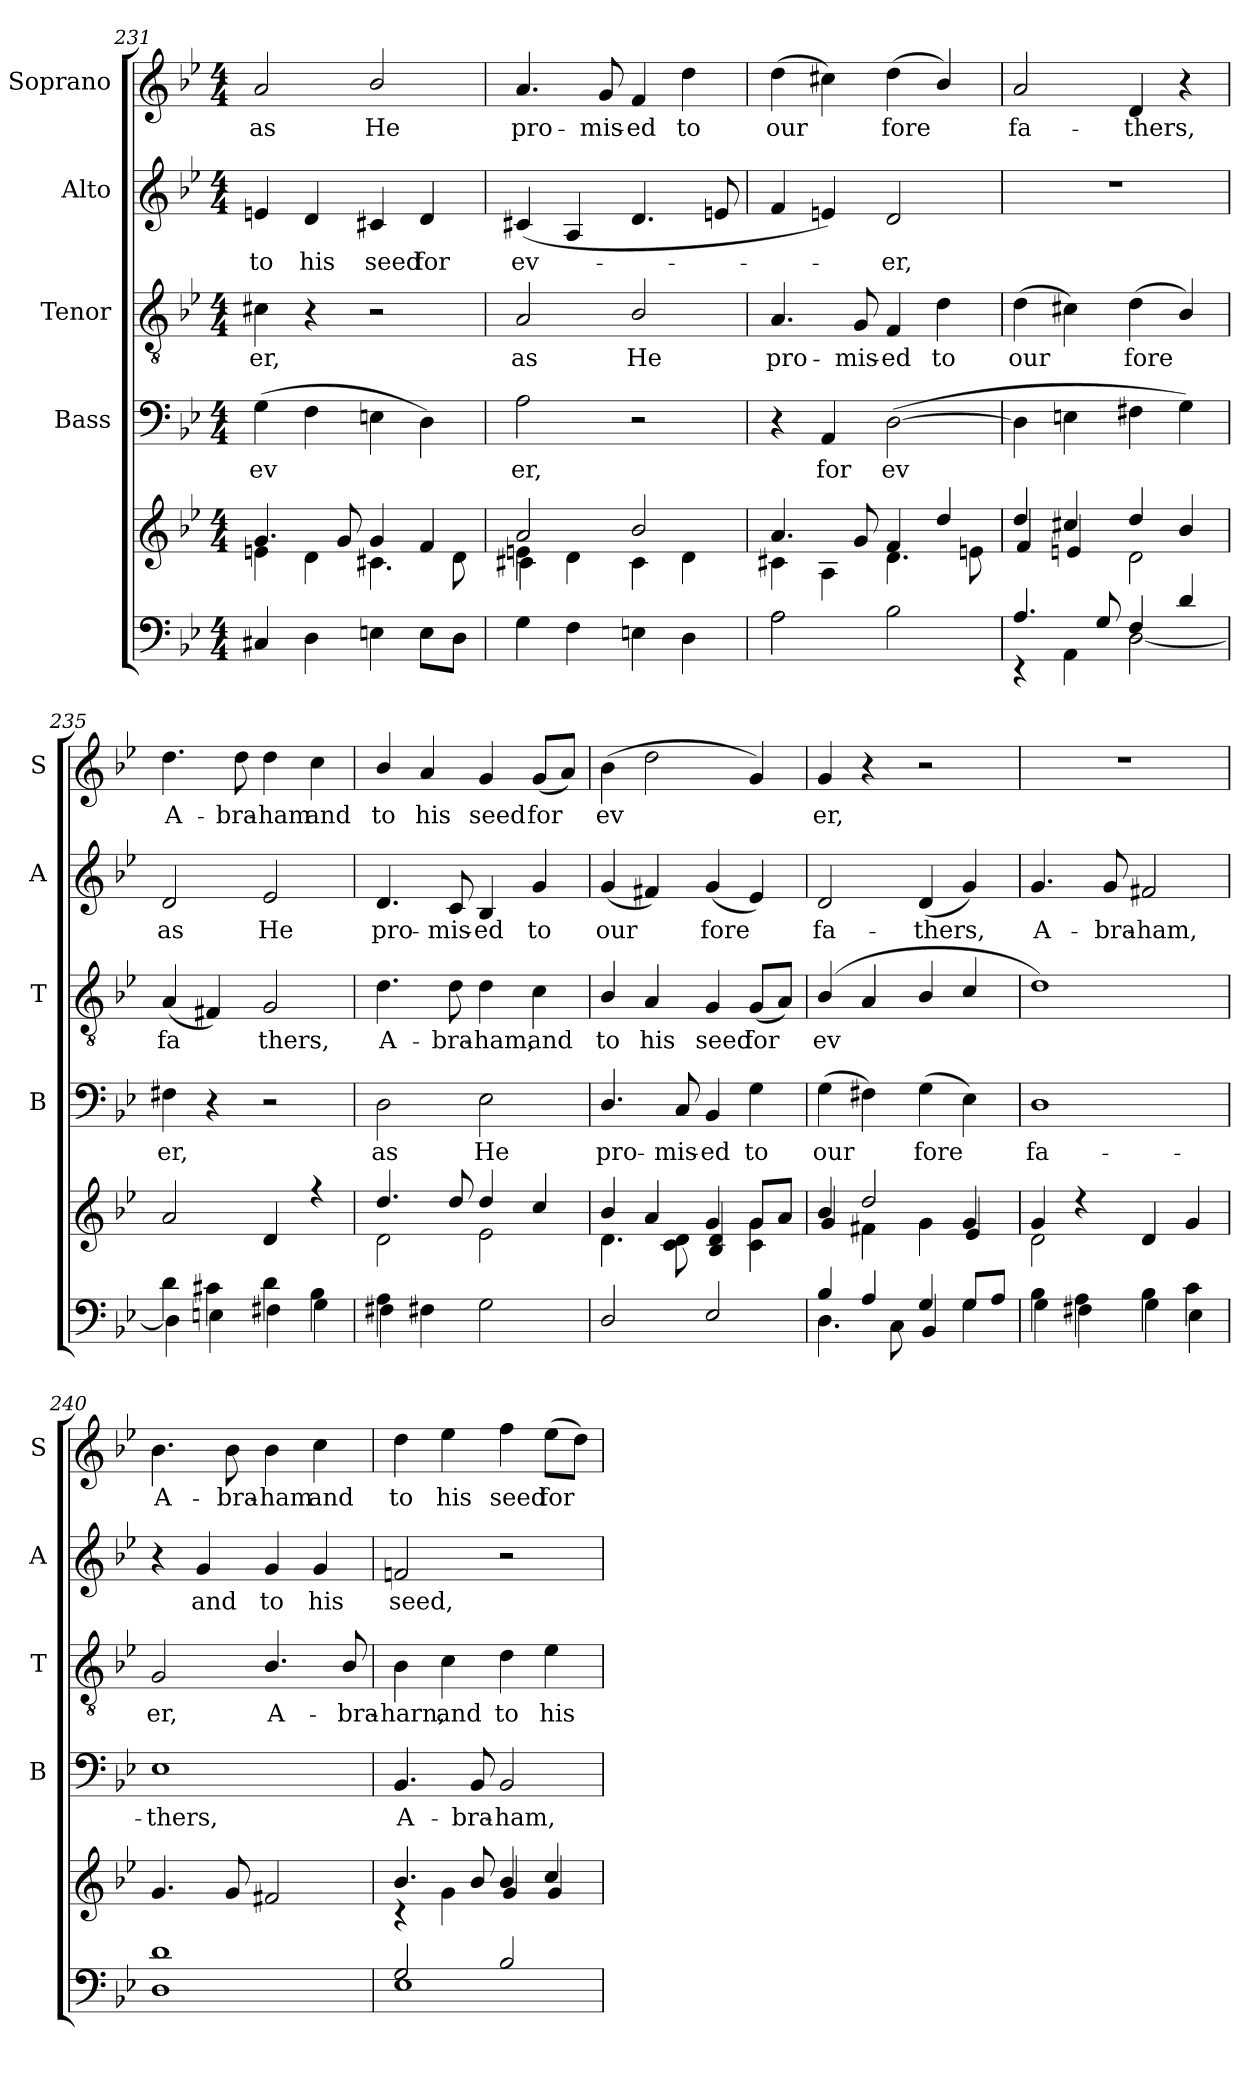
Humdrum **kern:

**kern	**kern	**kern	**text	**kern	**text	**kern	**text	**kern	**text
*part6	*part5	*part4	*part4	*part3	*part3	*part2	*part2	*part1	*part1
*staff6	*staff5	*staff4	*staff4	*staff3	*staff3	*staff2	*staff2	*staff1	*staff1
*	*	*I"Bass	*	*I"Tenor	*	*I"Alto	*	*I"Soprano	*
*	*	*I'B	*	*I'T	*	*I'A	*	*I'S	*
*clefF4	*clefG2	*clefF4	*	*clefGv2	*	*clefG2	*	*clefG2	*
*k[b-e-]	*k[b-e-]	*k[b-e-]	*	*k[b-e-]	*	*k[b-e-]	*	*k[b-e-]	*
*B-:	*B-:	*B-:	*	*B-:	*	*B-:	*	*B-:	*
*M4/4	*M4/4	*M4/4	*	*M4/4	*	*M4/4	*	*M4/4	*
=231	=231	=231	=231	=231	=231	=231	=231	=231	=231
*	*^	*	*	*	*	*	*	*	*
*	*	*^	*	*	*	*	*	*	*	*
!	!	!	!	!	!LO:LY:b	!	!LO:LY:b	!	!LO:LY:b	!	!LO:LY:b
4C#X/	1ryy	4.g/	4en\	(>4G\	ev­	4c#X\	er,	4en/	to	2a/	as
!	!	!	!	!	!	!	!	!	!LO:LY:b	!	!
4D\	.	.	4d\	4F\	.	4r	.	4d/	his	.	.
.	.	8g/	.	.	.	.	.	.	.	.	.
!	!	!	!	!	!	!	!	!	!LO:LY:b	!	!LO:LY:b
4En\	.	4g/	4.c#X\	4En\	.	2r	.	4c#X/	seed	2b-/	He
!	!	!	!	!	!	!	!	!	!LO:LY:b	!	!
8E\L	.	4f/	.	4D\)	.	.	.	4d/	for	.	.
8D\J	.	.	8d\	.	.	.	.	.	.	.	.
!!LO:PB:g=z
=232	=232	=232	=232	=232	=232	=232	=232	=232	=232	=232	=232
!	!	!	!	!	!LO:LY:b	!	!LO:LY:b	!	!LO:LY:b	!	!LO:LY:b
4G\	2a/	4en\	4c#X\	2A\	er,	2A/	as	(<4c#X/	ev-	4.a/	pro-
4F\	.	4d\	4ryy	.	.	.	.	4A/	.	.	.
!	!	!	!	!	!	!	!	!	!	!	!LO:LY:b
.	.	.	.	.	.	.	.	.	.	8g/	-mis-
!	!	!	!	!	!	!	!LO:LY:b	!	!	!	!LO:LY:b
4En\	2b-/	4c#\	2ryy	2r	.	2B-/	He	4.d/	.	4f/	-ed
!	!	!	!	!	!	!	!	!	!	!	!LO:LY:b
4D\	.	4d\	.	.	.	.	.	.	.	4dd\	to
.	.	.	.	.	.	.	.	8en/	.	.	.
*	*	*v	*v	*	*	*	*	*	*	*	*
=233	=233	=233	=233	=233	=233	=233	=233	=233	=233	=233
*^	*	*	*	*	*	*	*	*	*	*
!	!	!	!	!	!	!	!LO:LY:b	!	!	!	!LO:LY:b
2A\	2A\	4.a/	4c#X\	4r	.	4.A/	pro-	4f/	.	(>4dd\	our
!	!	!	!	!	!LO:LY:b	!	!	!	!	!	!
.	.	.	4A\	4AA/	for	.	.	4en/)	.	4cc#X\)	.
!	!	!	!	!	!	!	!LO:LY:b	!	!	!	!
.	.	8g/	.	.	.	8G/	-mis-	.	.	.	.
!	!	!	!	!	!LO:LY:b	!	!LO:LY:b	!	!LO:LY:b	!	!LO:LY:b
2B-\	2ryy	4f/	4.d\	(>[2D\	ev­	4F/	-ed	2d/	-er,	(<4dd\	fore­
!	!	!	!	!	!	!	!LO:LY:b	!	!	!	!
.	.	4dd/	.	.	.	4d\	to	.	.	4b-/)	.
.	.	.	8en\	.	.	.	.	.	.	.	.
=234	=234	=234	=234	=234	=234	=234	=234	=234	=234	=234	=234
!	!	!	!	!	!	!	!LO:LY:b	!	!	!	!LO:LY:b
4.A/	4rEE	4dd/	4f/	4D\]	.	(>4d\	our	1r	.	2a/	fa-
.	4AA\	4cc#X/	4en/	4En\	.	4c#X\)	.	.	.	.	.
8G/	.	.	.	.	.	.	.	.	.	.	.
!	!	!	!	!	!	!	!LO:LY:b	!	!	!	!LO:LY:b
4F/	[<2D\	4dd/	2d\	4F#X\	.	(<4d\	fore­	.	.	4d/	-thers,
4d/	.	4b-/	.	4G\)	.	4B-/)	.	.	.	4r	.
=235	=235	=235	=235	=235	=235	=235	=235	=235	=235	=235	=235
!	!	!	!	!	!LO:LY:b	!	!LO:LY:b	!	!LO:LY:b	!	!LO:LY:b
4d\	4D\]	2a/	1ryy	4F#X\	er,	(<4A/	fa­	2d/	as	4.dd\	A-
4c#X\	4En\	.	.	4r	.	4F#X/)	.	.	.	.	.
!	!	!	!	!	!	!	!	!	!	!	!LO:LY:b
.	.	.	.	.	.	.	.	.	.	8dd\	-bra-
!	!	!	!	!	!	!	!LO:LY:b	!	!LO:LY:b	!	!LO:LY:b
4d\	4F#X\	4d/	.	2r	.	2G/	thers,	2e-/	He	4dd\	-ham
!	!	!	!	!	!	!	!	!	!	!	!LO:LY:b
4B-\	4G\	4r	.	.	.	.	.	.	.	4cc\	and
=236	=236	=236	=236	=236	=236	=236	=236	=236	=236	=236	=236
!	!	!	!	!	!LO:LY:b	!	!LO:LY:b	!	!LO:LY:b	!	!LO:LY:b
4A\	4F#X\	4.dd/	2d\	2D\	as	4.d\	A-	4.d/	pro-	4b-/	to
!	!	!	!	!	!	!	!	!	!	!	!LO:LY:b
4F#X\	4ryy	.	.	.	.	.	.	.	.	4a/	his
!	!	!	!	!	!	!	!LO:LY:b	!	!LO:LY:b	!	!
.	.	8dd/	.	.	.	8d\	-bra-	8c/	-mis-	.	.
!	!	!	!	!	!LO:LY:b	!	!LO:LY:b	!	!LO:LY:b	!	!LO:LY:b
2G\	2ryy	4dd/	2e-\	2E-\	He	4d\	-ham,	4B-/	-ed	4g/	seed
!	!	!	!	!	!	!	!LO:LY:b	!	!LO:LY:b	!	!LO:LY:b
.	.	4cc/	.	.	.	4c\	and	4g/	to	(<8g/L	for
.	.	.	.	.	.	.	.	.	.	8a/J)	.
=237	=237	=237	=237	=237	=237	=237	=237	=237	=237	=237	=237
!	!	!	!	!	!LO:LY:b	!	!LO:LY:b	!	!LO:LY:b	!	!LO:LY:b
1ryy	2D/	4b-/	4.d\	4.D/	pro-	4B-/	to	(<4g/	our	(>4b-\	ev­
!	!	!	!	!	!	!	!LO:LY:b	!	!	!	!
.	.	4a/	.	.	.	4A/	his	4f#X/)	.	2dd\	.
!	!	!	!	!	!LO:LY:b	!	!	!	!	!	!
.	.	.	8c\ 8d\	8C/	-mis-	.	.	.	.	.	.
!	!	!	!	!	!LO:LY:b	!	!LO:LY:b	!	!LO:LY:b	!	!
.	2E-/	4g/	4B-/ 4d/	4BB-/	-ed	4G/	seed	(<4g/	fore­	.	.
!	!	!	!	!	!LO:LY:b	!	!LO:LY:b	!	!	!	!
.	.	8g/L	4c\ 4g\	4G\	to	(<8G/L	for	4e-i/)	.	4g/)	.
.	.	8a/J	.	.	.	8A/J)	.	.	.	.	.
!!LO:LB:g=z
=238	=238	=238	=238	=238	=238	=238	=238	=238	=238	=238	=238
!	!	!	!	!	!LO:LY:b	!	!LO:LY:b	!	!LO:LY:b	!	!LO:LY:b
4B-/	4.D\	4b-/	4g/	(>4G\	our	(<4B-/	ev­	2d/	fa-	4g/	er,
4A/	.	2dd/	4f#X\	4F#X\)	.	4A/	.	.	.	4r	.
.	8C\	.	.	.	.	.	.	.	.	.	.
!	!	!	!	!	!LO:LY:b	!	!	!	!LO:LY:b	!	!
4G/	4BB-/	.	4g\	(>4G\	fore­	4B-/	.	(<4d/	-thers,	2r	.
8G/L	4G\	4g/	4e-i/	4E-i\)	.	4c/	.	4g/)	.	.	.
8A/J	.	.	.	.	.	.	.	.	.	.	.
=239	=239	=239	=239	=239	=239	=239	=239	=239	=239	=239	=239
!	!	!	!	!	!LO:LY:b	!	!	!	!LO:LY:b	!	!
4B-\	4G\	4g/	2d\	1D	fa-	1d)	.	4.g/	A-	1r	.
4A\	4F#X\	4r	.	.	.	.	.	.	.	.	.
!	!	!	!	!	!	!	!	!	!LO:LY:b	!	!
.	.	.	.	.	.	.	.	8g/	-bra-	.	.
!	!	!	!	!	!	!	!	!	!LO:LY:b	!	!
4B-\	4G\	2ryy	4d/	.	.	.	.	2f#X/	-ham,	.	.
4c\	4E-i\	.	4g/	.	.	.	.	.	.	.	.
=240	=240	=240	=240	=240	=240	=240	=240	=240	=240	=240	=240
!	!	!	!	!	!LO:LY:b	!	!LO:LY:b	!	!	!	!LO:LY:b
1d	1D	1ryy	4.g/	1E-	-thers,	2G/	er,	4r	.	4.b-\	A-
!	!	!	!	!	!	!	!	!	!LO:LY:b	!	!
.	.	.	.	.	.	.	.	4g/	and	.	.
!	!	!	!	!	!	!	!	!	!	!	!LO:LY:b
.	.	.	8g/	.	.	.	.	.	.	8b-\	-bra-
!	!	!	!	!	!	!	!LO:LY:b	!	!LO:LY:b	!	!LO:LY:b
.	.	.	2f#X/	.	.	4.B-/	A-	4g/	to	4b-\	-ham
!	!	!	!	!	!	!	!	!	!LO:LY:b	!	!LO:LY:b
.	.	.	.	.	.	.	.	4g/	his	4cc\	and
!	!	!	!	!	!	!	!LO:LY:b	!	!	!	!
.	.	.	.	.	.	8B-/	-bra-	.	.	.	.
=241	=241	=241	=241	=241	=241	=241	=241	=241	=241	=241	=241
!	!	!	!	!	!LO:LY:b	!	!LO:LY:b	!	!LO:LY:b	!	!LO:LY:b
2G/	1E-	4.b-/	4rc	4.BB-/	A-	4B-\	-harn,	2fni/	seed,	4dd\	to
!	!	!	!	!	!	!	!LO:LY:b	!	!	!	!LO:LY:b
.	.	.	4g\	.	.	4c\	and	.	.	4ee-\	his
!	!	!	!	!	!LO:LY:b	!	!	!	!	!	!
.	.	8b-/	.	8BB-/	-bra-	.	.	.	.	.	.
!	!	!	!	!	!LO:LY:b	!	!LO:LY:b	!	!	!	!LO:LY:b
2B-/	.	4b-/	4g/	2BB-/	-ham,	4d\	to	2r	.	4ff\	seed
!	!	!	!	!	!	!	!LO:LY:b	!	!	!	!LO:LY:b
.	.	4cc/	4g/	.	.	4e-\	his	.	.	(>8ee-\L	for
.	.	.	.	.	.	.	.	.	.	8dd\J)	.
*v	*v	*	*	*	*	*	*	*	*	*	*
*	*v	*v	*	*	*	*	*	*	*	*
=	=	=	=	=	=	=	=	=	=
*-	*-	*-	*-	*-	*-	*-	*-	*-	*-
